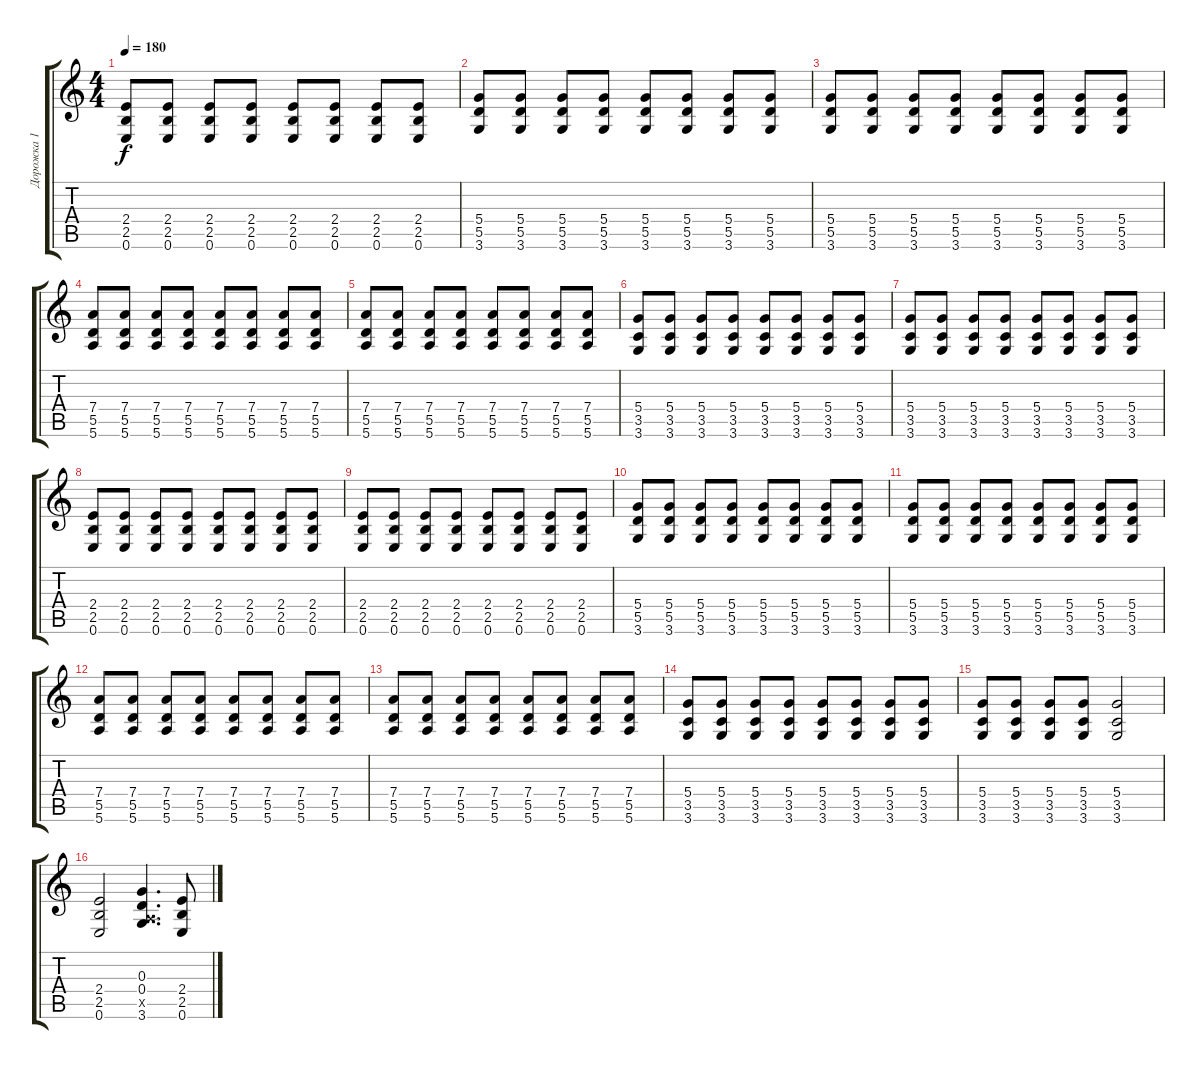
\track ("Дорожка 1" "Дорожка 1") {instrument distortionguitar}
\staff {score tabs}
\tuning (E4 B3 G3 D3 A2 E2) {hide}
\ts (4 4)
\tempo 180
\clef g2
\ks c
(2.4 2.5 0.6).8{dy f} (2.4 2.5 0.6).8 (2.4 2.5 0.6).8 (2.4 2.5 0.6).8 (2.4 2.5 0.6).8 (2.4 2.5 0.6).8 (2.4 2.5 0.6).8 (2.4 2.5 0.6).8 |
(5.4 5.5 3.6).8 (5.4 5.5 3.6).8 (5.4 5.5 3.6).8 (5.4 5.5 3.6).8 (5.4 5.5 3.6).8 (5.4 5.5 3.6).8 (5.4 5.5 3.6).8 (5.4 5.5 3.6).8 |
(5.4 5.5 3.6).8 (5.4 5.5 3.6).8 (5.4 5.5 3.6).8 (5.4 5.5 3.6).8 (5.4 5.5 3.6).8 (5.4 5.5 3.6).8 (5.4 5.5 3.6).8 (5.4 5.5 3.6).8 |
(7.4 5.5 5.6).8 (7.4 5.5 5.6).8 (7.4 5.5 5.6).8 (7.4 5.5 5.6).8 (7.4 5.5 5.6).8 (7.4 5.5 5.6).8 (7.4 5.5 5.6).8 (7.4 5.5 5.6).8 |
(7.4 5.5 5.6).8 (7.4 5.5 5.6).8 (7.4 5.5 5.6).8 (7.4 5.5 5.6).8 (7.4 5.5 5.6).8 (7.4 5.5 5.6).8 (7.4 5.5 5.6).8 (7.4 5.5 5.6).8 |
(5.4 3.5 3.6).8 (5.4 3.5 3.6).8 (5.4 3.5 3.6).8 (5.4 3.5 3.6).8 (5.4 3.5 3.6).8 (5.4 3.5 3.6).8 (5.4 3.5 3.6).8 (5.4 3.5 3.6).8 |
(5.4 3.5 3.6).8 (5.4 3.5 3.6).8 (5.4 3.5 3.6).8 (5.4 3.5 3.6).8 (5.4 3.5 3.6).8 (5.4 3.5 3.6).8 (5.4 3.5 3.6).8 (5.4 3.5 3.6).8 |
(2.4 2.5 0.6).8 (2.4 2.5 0.6).8 (2.4 2.5 0.6).8 (2.4 2.5 0.6).8 (2.4 2.5 0.6).8 (2.4 2.5 0.6).8 (2.4 2.5 0.6).8 (2.4 2.5 0.6).8 |
(2.4 2.5 0.6).8 (2.4 2.5 0.6).8 (2.4 2.5 0.6).8 (2.4 2.5 0.6).8 (2.4 2.5 0.6).8 (2.4 2.5 0.6).8 (2.4 2.5 0.6).8 (2.4 2.5 0.6).8 |
(5.4 5.5 3.6).8 (5.4 5.5 3.6).8 (5.4 5.5 3.6).8 (5.4 5.5 3.6).8 (5.4 5.5 3.6).8 (5.4 5.5 3.6).8 (5.4 5.5 3.6).8 (5.4 5.5 3.6).8 |
(5.4 5.5 3.6).8 (5.4 5.5 3.6).8 (5.4 5.5 3.6).8 (5.4 5.5 3.6).8 (5.4 5.5 3.6).8 (5.4 5.5 3.6).8 (5.4 5.5 3.6).8 (5.4 5.5 3.6).8 |
(7.4 5.5 5.6).8 (7.4 5.5 5.6).8 (7.4 5.5 5.6).8 (7.4 5.5 5.6).8 (7.4 5.5 5.6).8 (7.4 5.5 5.6).8 (7.4 5.5 5.6).8 (7.4 5.5 5.6).8 |
(7.4 5.5 5.6).8 (7.4 5.5 5.6).8 (7.4 5.5 5.6).8 (7.4 5.5 5.6).8 (7.4 5.5 5.6).8 (7.4 5.5 5.6).8 (7.4 5.5 5.6).8 (7.4 5.5 5.6).8 |
(5.4 3.5 3.6).8 (5.4 3.5 3.6).8 (5.4 3.5 3.6).8 (5.4 3.5 3.6).8 (5.4 3.5 3.6).8 (5.4 3.5 3.6).8 (5.4 3.5 3.6).8 (5.4 3.5 3.6).8 |
(5.4 3.5 3.6).8 (5.4 3.5 3.6).8 (5.4 3.5 3.6).8 (5.4 3.5 3.6).8 (5.4 3.5 3.6).2 |
(2.4 2.5 0.6).2 (0.3 0.4 0.5{x} 3.6).4{d} (2.4 2.5 0.6).8
